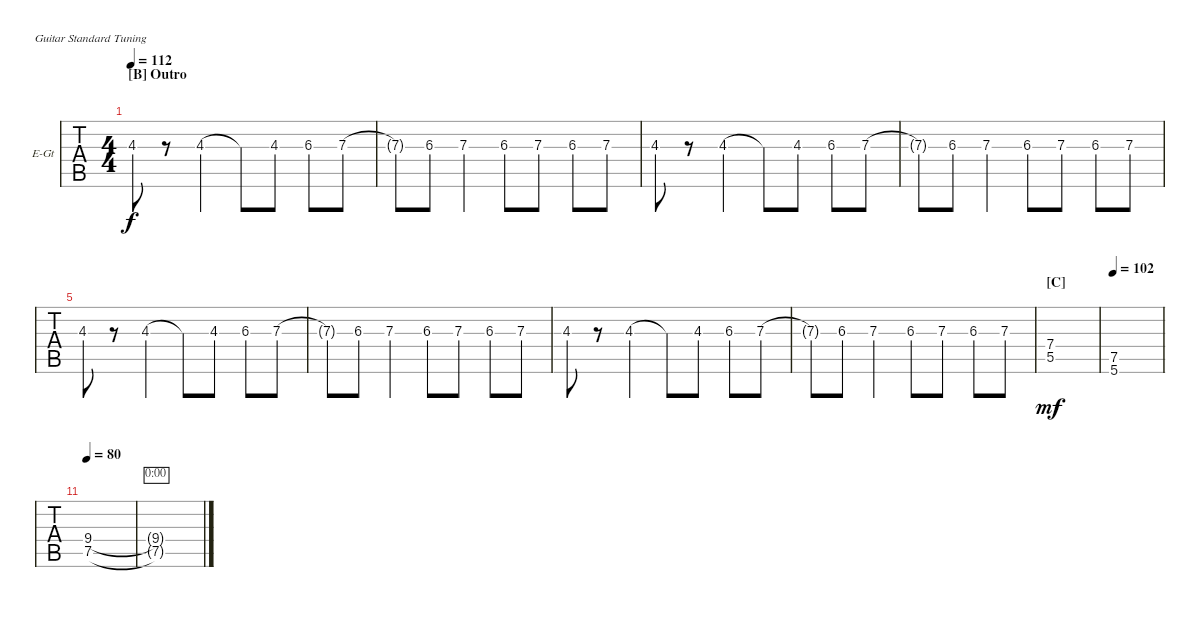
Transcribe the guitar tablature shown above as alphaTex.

\bracketExtendMode nobrackets
\firstSystemTrackNameOrientation horizontal
\otherSystemsTrackNameOrientation horizontal
\defaultBarNumberDisplay FirstOfSystem
\track ("Guitar" "E-Gt") {instrument distortionguitar}
\staff {tabs}
\tuning (E4 B3 G3 D3 A2 E2)
\ts (4 4)
\section ("B" "Outro")
\tempo 112
\clef g2
\ks c
4.3.8{lyrics (0 "") lyrics (1 "") lyrics (2 "") lyrics (3 "") lyrics (4 "") dy f} r.8 4.3.4{lyrics (0 "") lyrics (1 "") lyrics (2 "") lyrics (3 "") lyrics (4 "")} 4.3{t}.8 4.3.8 6.3.8 7.3.8 |
7.3{t}.8 6.3.8 7.3.4 6.3{st}.8 7.3{st}.8 6.3{st}.8 7.3.8 |
4.3.8 r.8 4.3.4 4.3{t}.8 4.3.8 6.3.8 7.3.8 |
7.3{t}.8 6.3.8 7.3.4 6.3{st}.8 7.3{st}.8 6.3{st}.8 7.3.8 |
4.3.8 r.8 4.3.4 4.3{t}.8 4.3.8 6.3.8 7.3.8 |
7.3{t}.8 6.3.8 7.3.4 6.3{st}.8 7.3{st}.8 6.3{st}.8 7.3.8 |
4.3.8 r.8 4.3.4 4.3{t}.8 4.3.8 6.3.8 7.3.8 |
7.3{t}.8 6.3.8 7.3.4 6.3{st}.8 7.3{st}.8 6.3{st}.8 7.3.8 |
\section ("C" "")
(7.4 5.5).1{dy mf} |
\tempo 102
(7.5 5.6).1 |
\tempo 80
(9.4 7.5).1 |
(9.4{t} 7.5{t}).1{timer}
